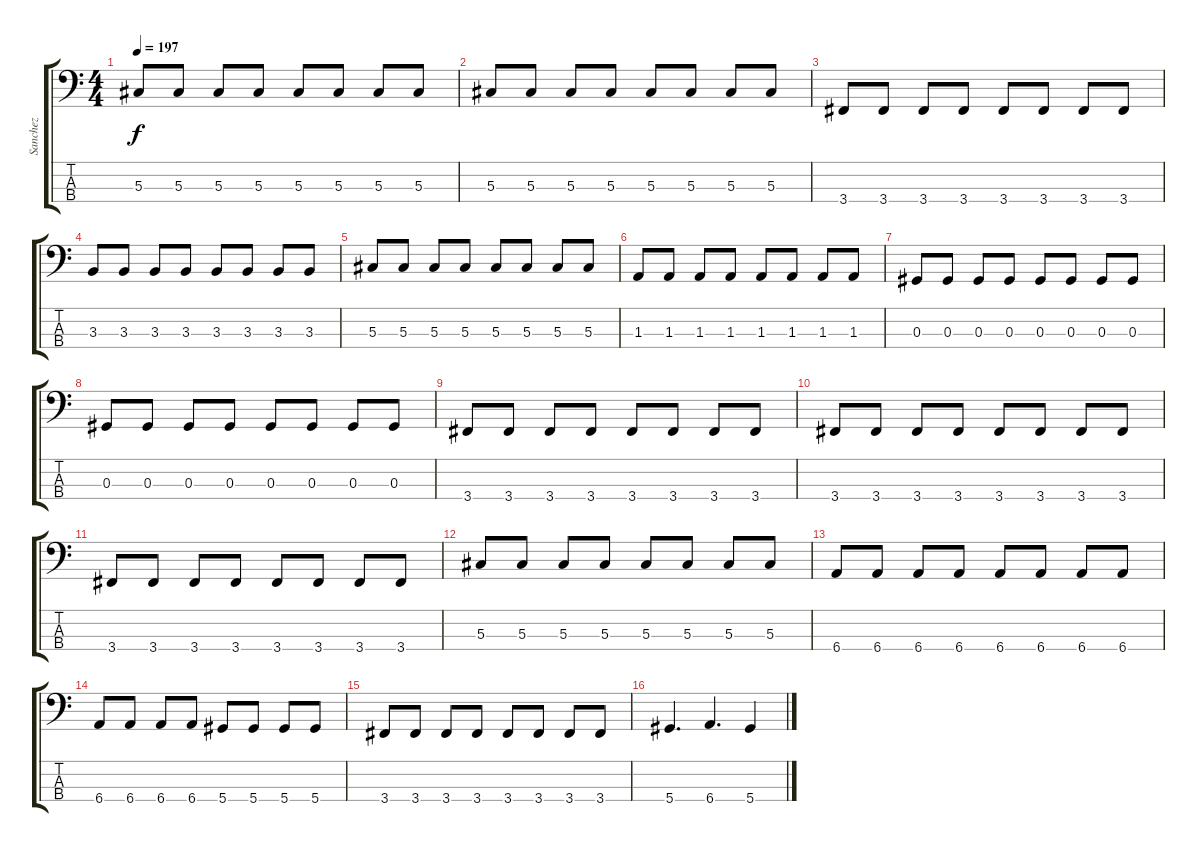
\track ("Sanchez" "Sanchez") {instrument electricbassfinger}
\staff {score tabs}
\tuning (Gb2 Db2 Ab1 Eb1) {hide}
\ts (4 4)
\tempo 197
\clef f4
\ks c
5.3.8{dy f} 5.3.8 5.3.8 5.3.8 5.3.8 5.3.8 5.3.8 5.3.8 |
5.3.8 5.3.8 5.3.8 5.3.8 5.3.8 5.3.8 5.3.8 5.3.8 |
3.4.8 3.4.8 3.4.8 3.4.8 3.4.8 3.4.8 3.4.8 3.4.8 |
3.3.8 3.3.8 3.3.8 3.3.8 3.3.8 3.3.8 3.3.8 3.3.8 |
5.3.8 5.3.8 5.3.8 5.3.8 5.3.8 5.3.8 5.3.8 5.3.8 |
1.3.8 1.3.8 1.3.8 1.3.8 1.3.8 1.3.8 1.3.8 1.3.8 |
0.3.8 0.3.8 0.3.8 0.3.8 0.3.8 0.3.8 0.3.8 0.3.8 |
0.3.8 0.3.8 0.3.8 0.3.8 0.3.8 0.3.8 0.3.8 0.3.8 |
3.4.8 3.4.8 3.4.8 3.4.8 3.4.8 3.4.8 3.4.8 3.4.8 |
3.4.8 3.4.8 3.4.8 3.4.8 3.4.8 3.4.8 3.4.8 3.4.8 |
3.4.8 3.4.8 3.4.8 3.4.8 3.4.8 3.4.8 3.4.8 3.4.8 |
5.3.8 5.3.8 5.3.8 5.3.8 5.3.8 5.3.8 5.3.8 5.3.8 |
6.4.8 6.4.8 6.4.8 6.4.8 6.4.8 6.4.8 6.4.8 6.4.8 |
6.4.8 6.4.8 6.4.8 6.4.8 5.4.8 5.4.8 5.4.8 5.4.8 |
3.4.8 3.4.8 3.4.8 3.4.8 3.4.8 3.4.8 3.4.8 3.4.8 |
5.4.4{d} 6.4.4{d} 5.4.4
